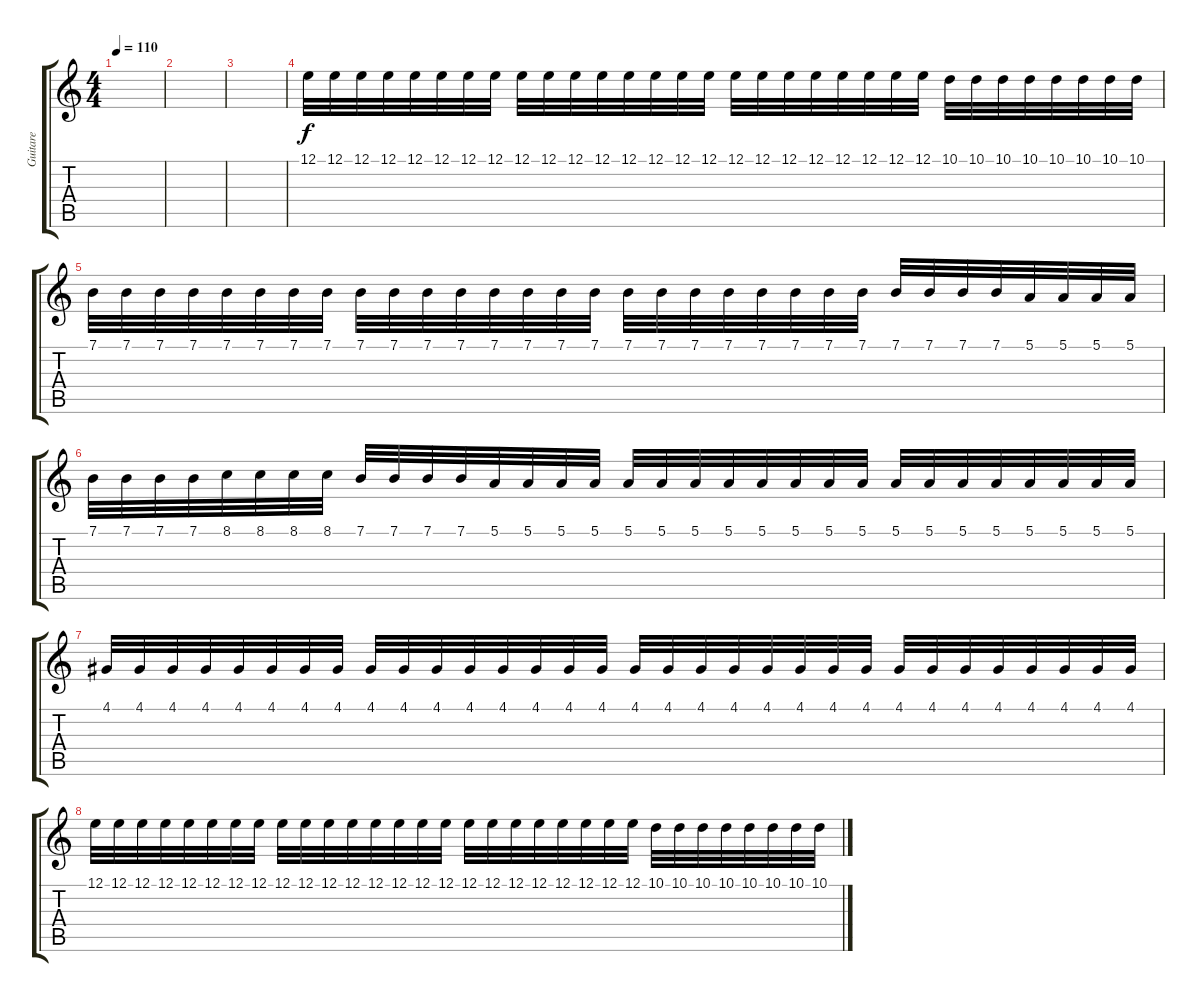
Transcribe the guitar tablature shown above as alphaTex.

\track ("Guitare" "Guitare") {instrument synthvoice}
\staff {score tabs}
\tuning (E4 B3 G3 D3 A2 E2) {hide}
\ts (4 4)
\tempo 110
\clef g2
\ks c
|
|
|
12.1.32 12.1.32 12.1.32 12.1.32 12.1.32 12.1.32 12.1.32 12.1.32 12.1.32 12.1.32 12.1.32 12.1.32 12.1.32 12.1.32 12.1.32 12.1.32 12.1.32 12.1.32 12.1.32 12.1.32 12.1.32 12.1.32 12.1.32 12.1.32 10.1.32 10.1.32 10.1.32 10.1.32 10.1.32 10.1.32 10.1.32 10.1.32 |
7.1.32 7.1.32 7.1.32 7.1.32 7.1.32 7.1.32 7.1.32 7.1.32 7.1.32 7.1.32 7.1.32 7.1.32 7.1.32 7.1.32 7.1.32 7.1.32 7.1.32 7.1.32 7.1.32 7.1.32 7.1.32 7.1.32 7.1.32 7.1.32 7.1.32 7.1.32 7.1.32 7.1.32 5.1.32 5.1.32 5.1.32 5.1.32 |
7.1.32 7.1.32 7.1.32 7.1.32 8.1.32 8.1.32 8.1.32 8.1.32 7.1.32 7.1.32 7.1.32 7.1.32 5.1.32 5.1.32 5.1.32 5.1.32 5.1.32 5.1.32 5.1.32 5.1.32 5.1.32 5.1.32 5.1.32 5.1.32 5.1.32 5.1.32 5.1.32 5.1.32 5.1.32 5.1.32 5.1.32 5.1.32 |
4.1.32 4.1.32 4.1.32 4.1.32 4.1.32 4.1.32 4.1.32 4.1.32 4.1.32 4.1.32 4.1.32 4.1.32 4.1.32 4.1.32 4.1.32 4.1.32 4.1.32 4.1.32 4.1.32 4.1.32 4.1.32 4.1.32 4.1.32 4.1.32 4.1.32 4.1.32 4.1.32 4.1.32 4.1.32 4.1.32 4.1.32 4.1.32 |
12.1.32 12.1.32 12.1.32 12.1.32 12.1.32 12.1.32 12.1.32 12.1.32 12.1.32 12.1.32 12.1.32 12.1.32 12.1.32 12.1.32 12.1.32 12.1.32 12.1.32 12.1.32 12.1.32 12.1.32 12.1.32 12.1.32 12.1.32 12.1.32 10.1.32 10.1.32 10.1.32 10.1.32 10.1.32 10.1.32 10.1.32 10.1.32
